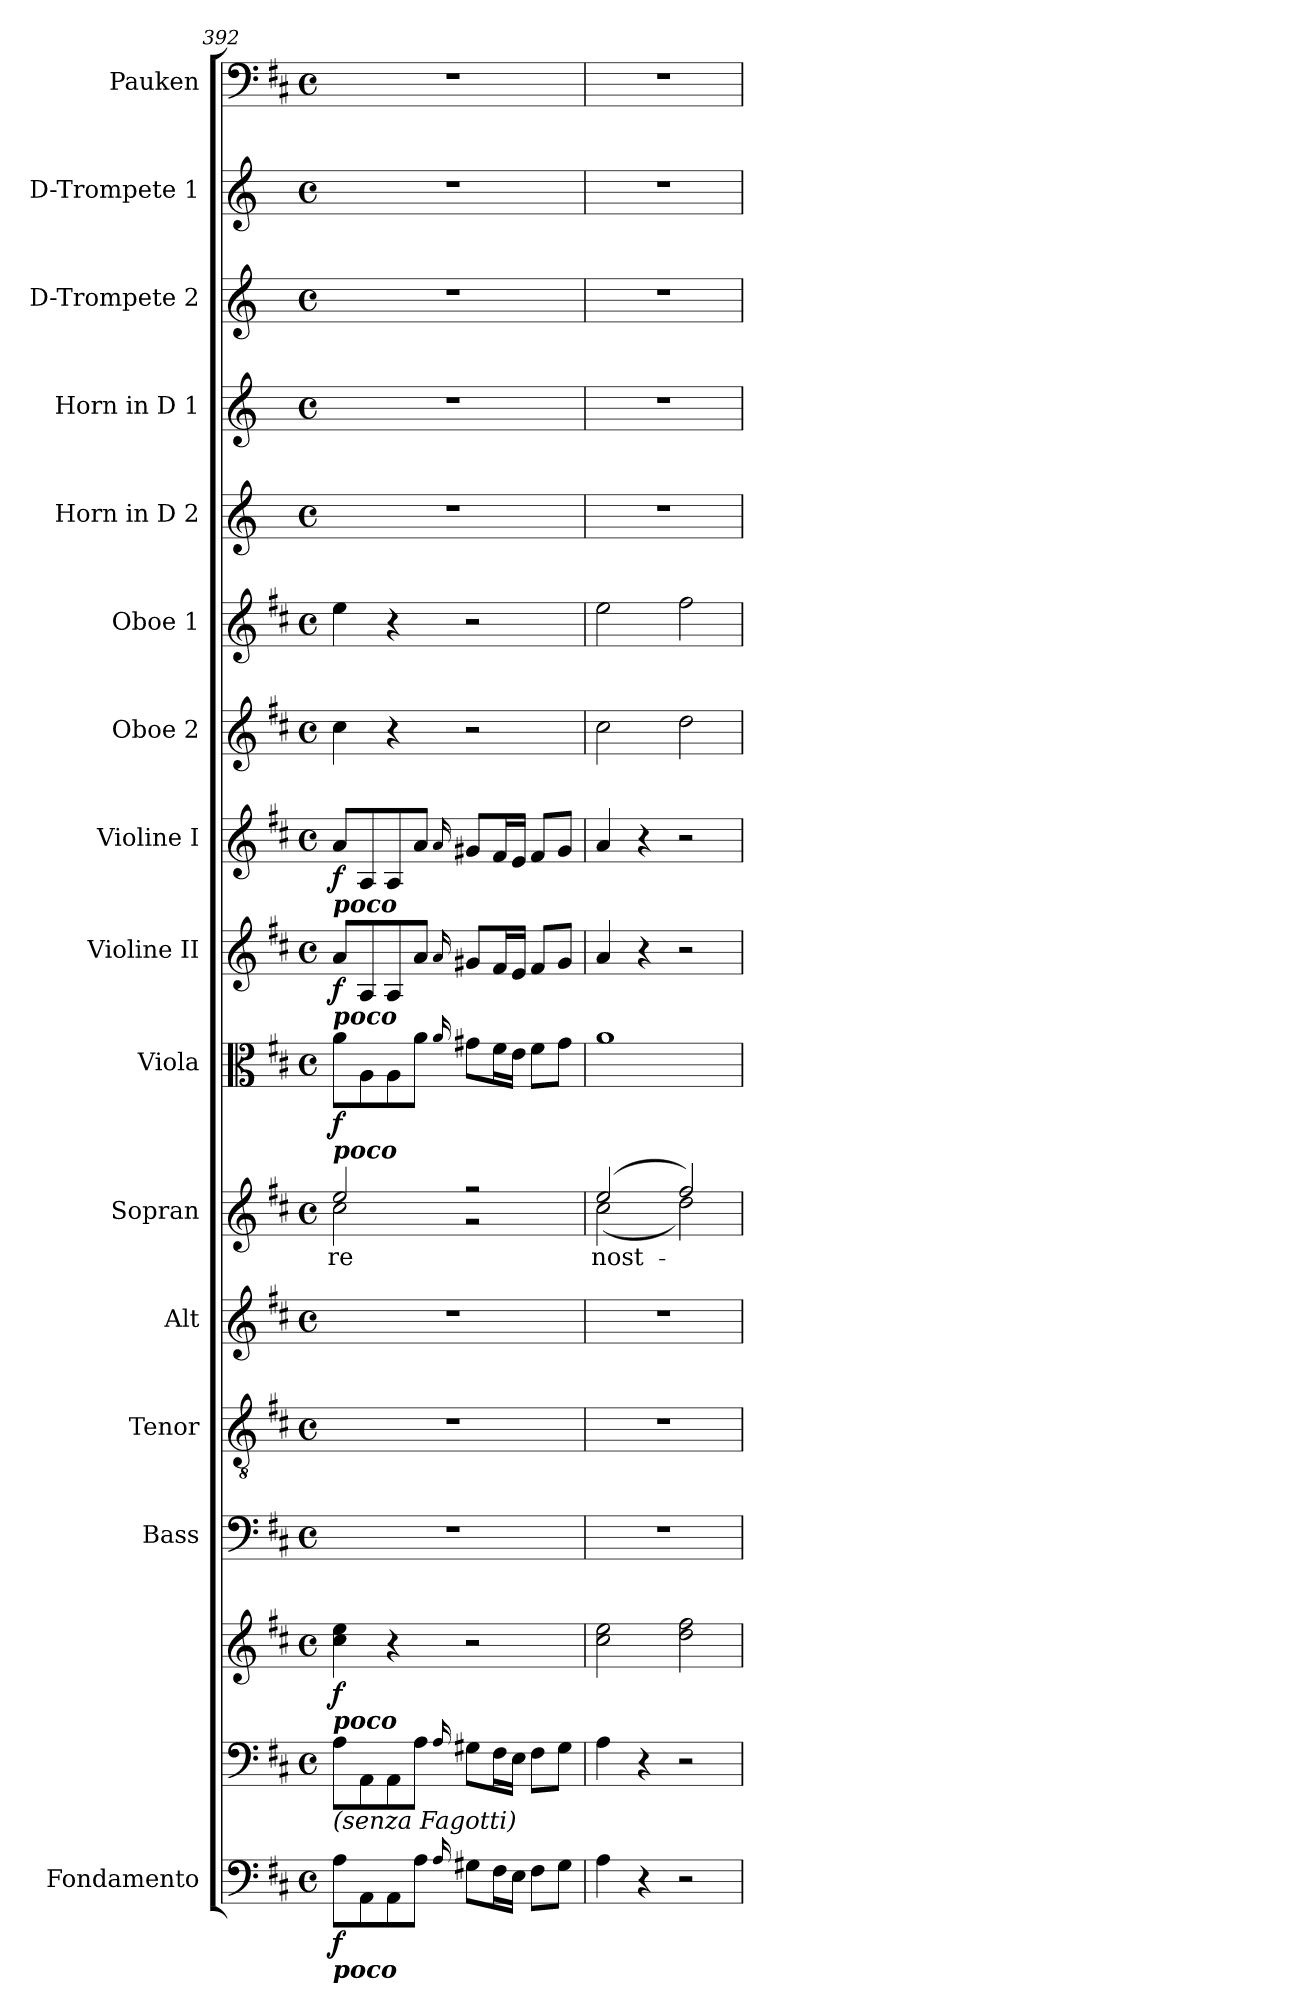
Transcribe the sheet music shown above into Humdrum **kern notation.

**kern	**dynam	**kern	**kern	**dynam	**kern	**kern	**kern	**kern	**text	**kern	**dynam	**kern	**dynam	**kern	**dynam	**kern	**kern	**kern	**kern	**kern	**kern	**kern
*part16	*part16	*part15	*part15	*part15	*part14	*part13	*part12	*part11	*part11	*part10	*part10	*part9	*part9	*part8	*part8	*part7	*part6	*part5	*part4	*part3	*part2	*part1
*staff17	*staff17	*staff16	*staff15	*staff15/16	*staff14	*staff13	*staff12	*staff11	*staff11	*staff10	*staff10	*staff9	*staff9	*staff8	*staff8	*staff7	*staff6	*staff5	*staff4	*staff3	*staff2	*staff1
*I"Fondamento	*	*	*	*	*I"Bass	*I"Tenor	*I"Alt	*I"Sopran	*	*I"Viola	*	*I"Violine II	*	*I"Violine I	*	*I"Oboe 2	*I"Oboe 1	*I"Horn in D 2	*I"Horn in D 1	*I"D-Trompete 2	*I"D-Trompete 1	*I"Pauken
*I'F.	*	*	*	*	*I'B.	*I'T.	*I'A.	*I'S.	*	*I'Vla.	*	*I'Vl. II	*	*I'Vl. I	*	*I'Ob. 2	*I'Ob. 1	*	*	*I'D Trp. 2	*I'D Trp. 1	*I'Pk.
*clefF4	*	*clefF4	*clefG2	*	*clefF4	*clefGv2	*clefG2	*clefG2	*	*clefC3	*	*clefG2	*	*clefG2	*	*clefG2	*clefG2	*clefG2	*clefG2	*clefG2	*clefG2	*clefF4
*ITrd7c12	*	*	*	*	*	*	*	*	*	*	*	*	*	*	*	*	*	*ITrd6c10	*ITrd6c10	*ITrd-1c-2	*ITrd-1c-2	*
*k[f#c#]	*	*k[f#c#]	*k[f#c#]	*	*k[f#c#]	*k[f#c#]	*k[f#c#]	*k[f#c#]	*	*k[f#c#]	*	*k[f#c#]	*	*k[f#c#]	*	*k[f#c#]	*k[f#c#]	*k[f#c#]	*k[f#c#]	*k[f#c#]	*k[f#c#]	*k[f#c#]
*D:	*	*D:	*D:	*	*D:	*D:	*D:	*D:	*	*D:	*	*D:	*	*D:	*	*D:	*D:	*D:	*D:	*D:	*D:	*D:
*M4/4	*	*M4/4	*M4/4	*	*M4/4	*M4/4	*M4/4	*M4/4	*	*M4/4	*	*M4/4	*	*M4/4	*	*M4/4	*M4/4	*M4/4	*M4/4	*M4/4	*M4/4	*M4/4
*met(c)	*	*met(c)	*met(c)	*	*met(c)	*met(c)	*met(c)	*met(c)	*	*met(c)	*	*met(c)	*	*met(c)	*	*met(c)	*met(c)	*met(c)	*met(c)	*met(c)	*met(c)	*met(c)
=392	=392	=392	=392	=392	=392	=392	=392	=392	=392	=392	=392	=392	=392	=392	=392	=392	=392	=392	=392	=392	=392	=392
!	!	!	!	!	!	!	!	!	!	!	!	!	!	!LO:TX:b:Bi:t=poco	!	!	!	!	!	!	!	!
!	!	!	!	!	!	!	!	!	!	!	!	!LO:TX:b:Bi:t=poco	!	!	!	!	!	!	!	!	!	!
!	!	!	!	!	!	!	!	!	!	!LO:TX:b:Bi:t=poco	!	!	!	!	!	!	!	!	!	!	!	!
!	!	!	!LO:TX:b:Bi:t=poco	!	!	!	!	!	!	!	!	!	!	!	!	!	!	!	!	!	!	!
!LO:TX:b:Bi:t=poco	!	!	!	!	!	!	!	!	!	!	!	!	!	!	!	!	!	!	!	!	!	!
!LO:TX:a:i:t=(senza Fagotti)	!	!	!	!	!	!	!	!	!	!	!	!	!	!	!	!	!	!	!	!	!	!
!	!LO:DY:b	!	!	!LO:DY:b	!	!	!	!	!LO:LY:b	!	!LO:DY:b	!	!LO:DY:b	!	!LO:DY:b	!	!	!	!	!	!	!
*	*	*	*	*	*	*	*	*^	*	*	*	*	*	*	*	*	*	*	*	*	*	*
8AA\L	f	8A\L	4cc#\ 4ee\	f	1r	1r	1r	2ee/	2cc#\	-re	8a\L	f	8a/L	f	8a/L	f	4cc#\	4ee\	1r	1r	1r	1r	1r
8AAA\	.	8AA\	.	.	.	.	.	.	.	.	8A\	.	8A/	.	8A/	.	.	.	.	.	.	.	.
8AAA\	.	8AA\	4r	.	.	.	.	.	.	.	8A\	.	8A/	.	8A/	.	4r	4r	.	.	.	.	.
8AA\J	.	8A\J	.	.	.	.	.	.	.	.	8a\J	.	8a/J	.	8a/J	.	.	.	.	.	.	.	.
16qqAA/	.	16qqA/	.	.	.	.	.	.	.	.	16qqa/	.	16qqa/	.	16qqa/	.	.	.	.	.	.	.	.
8GG#X\L	.	8G#X\L	2r	.	.	.	.	2r	2r	.	8g#X\L	.	8g#X/L	.	8g#X/L	.	2r	2r	.	.	.	.	.
16FF#\L	.	16F#\L	.	.	.	.	.	.	.	.	16f#\L	.	16f#/L	.	16f#/L	.	.	.	.	.	.	.	.
16EE\JJ	.	16E\JJ	.	.	.	.	.	.	.	.	16e\JJ	.	16e/JJ	.	16e/JJ	.	.	.	.	.	.	.	.
8FF#\L	.	8F#\L	.	.	.	.	.	.	.	.	8f#\L	.	8f#/L	.	8f#/L	.	.	.	.	.	.	.	.
8GG#\J	.	8G#\J	.	.	.	.	.	.	.	.	8g#\J	.	8g#/J	.	8g#/J	.	.	.	.	.	.	.	.
=393	=393	=393	=393	=393	=393	=393	=393	=393	=393	=393	=393	=393	=393	=393	=393	=393	=393	=393	=393	=393	=393	=393	=393
!	!	!	!	!	!	!	!	!	!	!LO:LY:b	!	!	!	!	!	!	!	!	!	!	!	!	!
4AA\	.	4A\	2cc#\ 2ee\	.	1r	1r	1r	(2ee/	(<2cc#\	nost-	1a	.	4a/	.	4a/	.	2cc#\	2ee\	1r	1r	1r	1r	1r
4r	.	4r	.	.	.	.	.	.	.	.	.	.	4r	.	4r	.	.	.	.	.	.	.	.
2r	.	2r	2dd\ 2ff#\	.	.	.	.	2ff#/)	2dd\)	.	.	.	2r	.	2r	.	2dd\	2ff#\	.	.	.	.	.
*	*	*	*	*	*	*	*	*v	*v	*	*	*	*	*	*	*	*	*	*	*	*	*	*
=	=	=	=	=	=	=	=	=	=	=	=	=	=	=	=	=	=	=	=	=	=	=
*-	*-	*-	*-	*-	*-	*-	*-	*-	*-	*-	*-	*-	*-	*-	*-	*-	*-	*-	*-	*-	*-	*-
